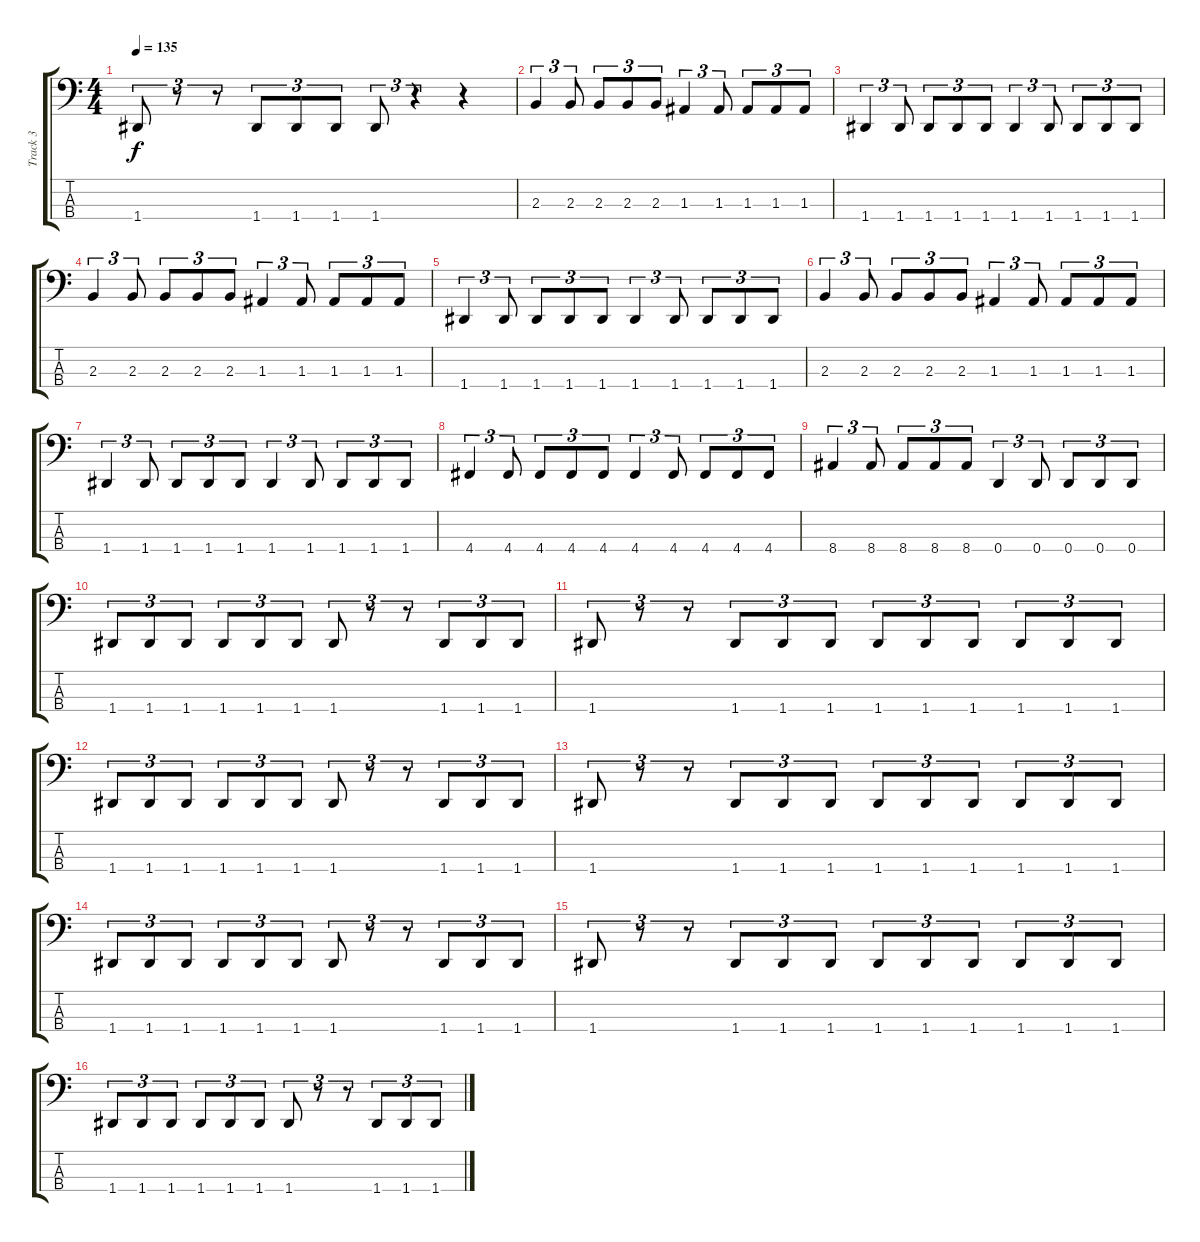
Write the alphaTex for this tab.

\track ("Track 3" "Track 3") {instrument electricbasspick}
\staff {score tabs}
\tuning (G2 D2 A1 D1) {hide}
\ts (4 4)
\tempo 135
\clef f4
\ks c
1.4.8{tu (3 2) dy f} r.8{tu (3 2)} r.8{tu (3 2)} 1.4.8{tu (3 2)} 1.4.8{tu (3 2)} 1.4.8{tu (3 2)} 1.4.8{tu (3 2)} r.4{tu (3 2)} r.4 |
2.3.4{tu (3 2)} 2.3.8{tu (3 2)} 2.3.8{tu (3 2)} 2.3.8{tu (3 2)} 2.3.8{tu (3 2)} 1.3.4{tu (3 2)} 1.3.8{tu (3 2)} 1.3.8{tu (3 2)} 1.3.8{tu (3 2)} 1.3.8{tu (3 2)} |
1.4.4{tu (3 2)} 1.4.8{tu (3 2)} 1.4.8{tu (3 2)} 1.4.8{tu (3 2)} 1.4.8{tu (3 2)} 1.4.4{tu (3 2)} 1.4.8{tu (3 2)} 1.4.8{tu (3 2)} 1.4.8{tu (3 2)} 1.4.8{tu (3 2)} |
2.3.4{tu (3 2)} 2.3.8{tu (3 2)} 2.3.8{tu (3 2)} 2.3.8{tu (3 2)} 2.3.8{tu (3 2)} 1.3.4{tu (3 2)} 1.3.8{tu (3 2)} 1.3.8{tu (3 2)} 1.3.8{tu (3 2)} 1.3.8{tu (3 2)} |
1.4.4{tu (3 2)} 1.4.8{tu (3 2)} 1.4.8{tu (3 2)} 1.4.8{tu (3 2)} 1.4.8{tu (3 2)} 1.4.4{tu (3 2)} 1.4.8{tu (3 2)} 1.4.8{tu (3 2)} 1.4.8{tu (3 2)} 1.4.8{tu (3 2)} |
2.3.4{tu (3 2)} 2.3.8{tu (3 2)} 2.3.8{tu (3 2)} 2.3.8{tu (3 2)} 2.3.8{tu (3 2)} 1.3.4{tu (3 2)} 1.3.8{tu (3 2)} 1.3.8{tu (3 2)} 1.3.8{tu (3 2)} 1.3.8{tu (3 2)} |
1.4.4{tu (3 2)} 1.4.8{tu (3 2)} 1.4.8{tu (3 2)} 1.4.8{tu (3 2)} 1.4.8{tu (3 2)} 1.4.4{tu (3 2)} 1.4.8{tu (3 2)} 1.4.8{tu (3 2)} 1.4.8{tu (3 2)} 1.4.8{tu (3 2)} |
4.4.4{tu (3 2)} 4.4.8{tu (3 2)} 4.4.8{tu (3 2)} 4.4.8{tu (3 2)} 4.4.8{tu (3 2)} 4.4.4{tu (3 2)} 4.4.8{tu (3 2)} 4.4.8{tu (3 2)} 4.4.8{tu (3 2)} 4.4.8{tu (3 2)} |
8.4.4{tu (3 2)} 8.4.8{tu (3 2)} 8.4.8{tu (3 2)} 8.4.8{tu (3 2)} 8.4.8{tu (3 2)} 0.4.4{tu (3 2)} 0.4.8{tu (3 2)} 0.4.8{tu (3 2)} 0.4.8{tu (3 2)} 0.4.8{tu (3 2)} |
1.4.8{tu (3 2)} 1.4.8{tu (3 2)} 1.4.8{tu (3 2)} 1.4.8{tu (3 2)} 1.4.8{tu (3 2)} 1.4.8{tu (3 2)} 1.4.8{tu (3 2)} r.8{tu (3 2)} r.8{tu (3 2)} 1.4.8{tu (3 2)} 1.4.8{tu (3 2)} 1.4.8{tu (3 2)} |
1.4.8{tu (3 2)} r.8{tu (3 2)} r.8{tu (3 2)} 1.4.8{tu (3 2)} 1.4.8{tu (3 2)} 1.4.8{tu (3 2)} 1.4.8{tu (3 2)} 1.4.8{tu (3 2)} 1.4.8{tu (3 2)} 1.4.8{tu (3 2)} 1.4.8{tu (3 2)} 1.4.8{tu (3 2)} |
1.4.8{tu (3 2)} 1.4.8{tu (3 2)} 1.4.8{tu (3 2)} 1.4.8{tu (3 2)} 1.4.8{tu (3 2)} 1.4.8{tu (3 2)} 1.4.8{tu (3 2)} r.8{tu (3 2)} r.8{tu (3 2)} 1.4.8{tu (3 2)} 1.4.8{tu (3 2)} 1.4.8{tu (3 2)} |
1.4.8{tu (3 2)} r.8{tu (3 2)} r.8{tu (3 2)} 1.4.8{tu (3 2)} 1.4.8{tu (3 2)} 1.4.8{tu (3 2)} 1.4.8{tu (3 2)} 1.4.8{tu (3 2)} 1.4.8{tu (3 2)} 1.4.8{tu (3 2)} 1.4.8{tu (3 2)} 1.4.8{tu (3 2)} |
1.4.8{tu (3 2)} 1.4.8{tu (3 2)} 1.4.8{tu (3 2)} 1.4.8{tu (3 2)} 1.4.8{tu (3 2)} 1.4.8{tu (3 2)} 1.4.8{tu (3 2)} r.8{tu (3 2)} r.8{tu (3 2)} 1.4.8{tu (3 2)} 1.4.8{tu (3 2)} 1.4.8{tu (3 2)} |
1.4.8{tu (3 2)} r.8{tu (3 2)} r.8{tu (3 2)} 1.4.8{tu (3 2)} 1.4.8{tu (3 2)} 1.4.8{tu (3 2)} 1.4.8{tu (3 2)} 1.4.8{tu (3 2)} 1.4.8{tu (3 2)} 1.4.8{tu (3 2)} 1.4.8{tu (3 2)} 1.4.8{tu (3 2)} |
1.4.8{tu (3 2)} 1.4.8{tu (3 2)} 1.4.8{tu (3 2)} 1.4.8{tu (3 2)} 1.4.8{tu (3 2)} 1.4.8{tu (3 2)} 1.4.8{tu (3 2)} r.8{tu (3 2)} r.8{tu (3 2)} 1.4.8{tu (3 2)} 1.4.8{tu (3 2)} 1.4.8{tu (3 2)}
